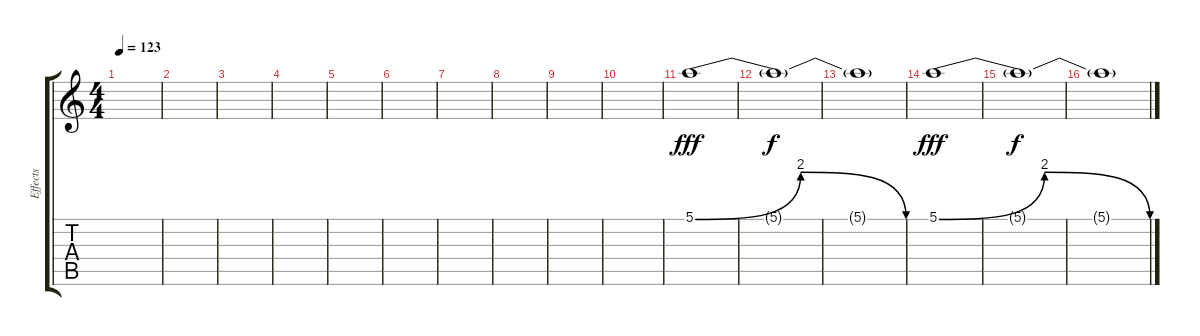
\track ("Effects" "Effects") {instrument overdrivenguitar}
\staff {score tabs}
\tuning (E4 B3 G3 D3 A2 D2) {hide}
\ts (4 4)
\tempo 123
\clef g2
\ks c
|
|
|
|
|
|
|
|
|
|
5.1{be (bendrelease 0 0 15 8 45 8 60 0)}.1{dy fff volume 16 instrument pad2warm} |
5.1{t}.1{dy f} |
5.1{t}.1 |
5.1{be (bendrelease 0 0 15 8 45 8 60 0)}.1{dy fff} |
5.1{t}.1{dy f} |
5.1{t}.1
